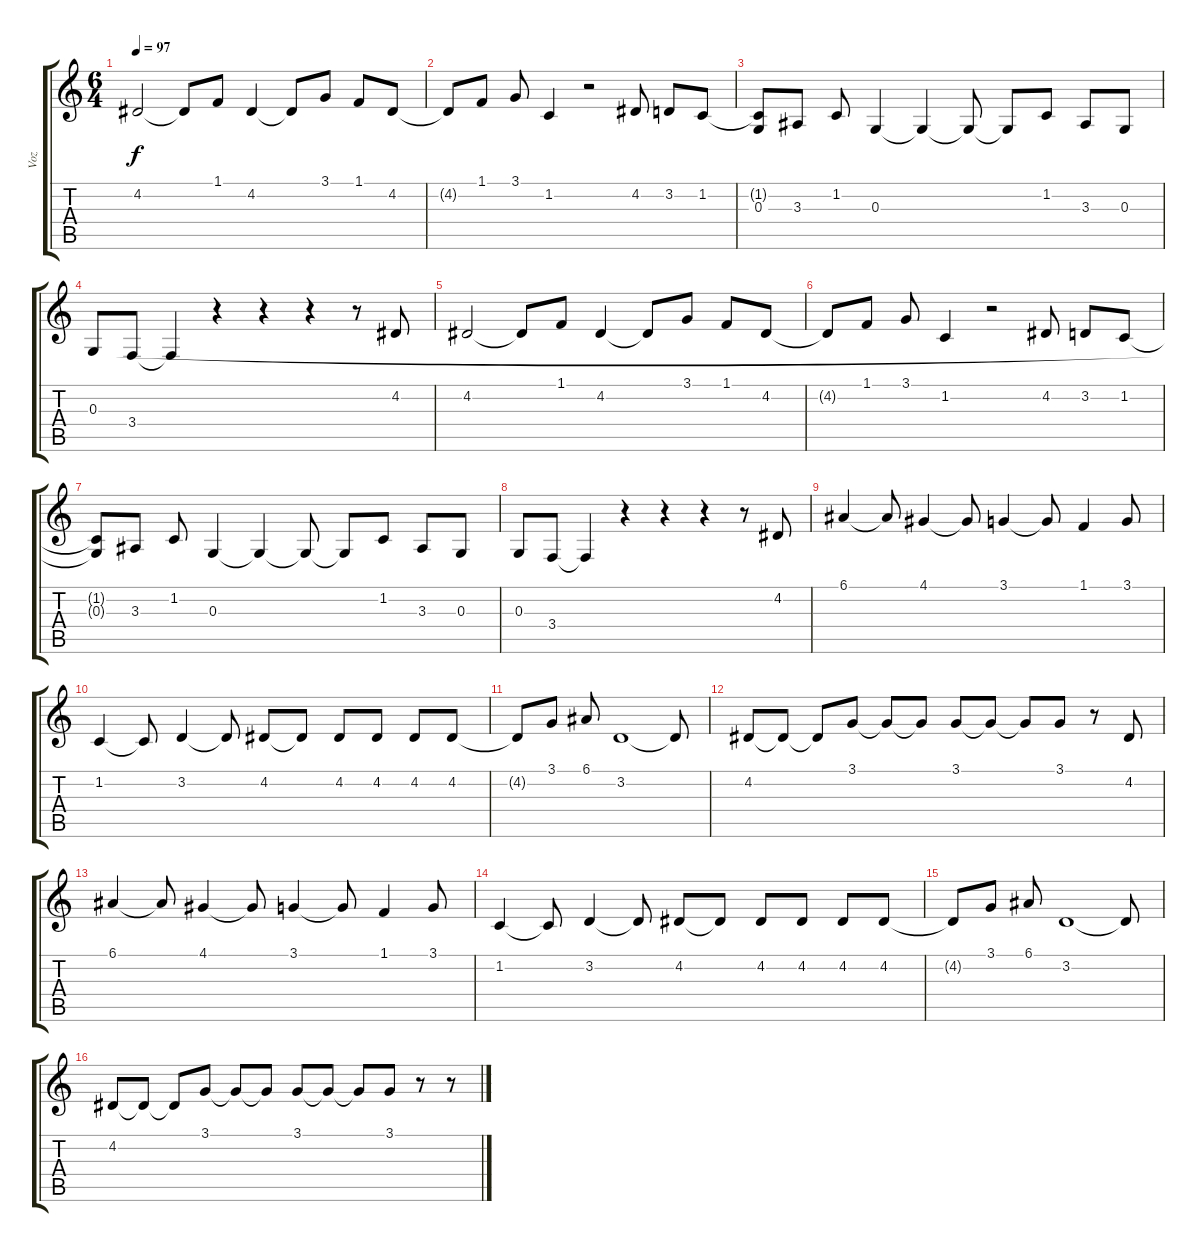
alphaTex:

\track ("Voz" "Voz") {instrument clarinet}
\staff {score tabs}
\tuning (E4 B3 G3 D3 A2 E2) {hide}
\ts (6 4)
\tempo 97
\clef g2
\ks c
4.2.2{dy f} 4.2{t}.8 1.1.8 4.2.4 4.2{t}.8 3.1.8 1.1.8 4.2.8 |
4.2{t}.8 1.1.8 3.1.8 1.2.4 r.2 4.2.8 3.2.8 1.2.8 |
(1.2{t} 0.3{t}).8 3.3.8 1.2.8 0.3.4 0.3{t}.4 0.3{t}.8 0.3{t}.8 1.2.8 3.3.8 0.3.8 |
0.3.8 3.4.8 3.4{t}.4 r.4 r.4 r.4 r.8 4.2.8 |
4.2.2 4.2{t}.8 1.1.8 4.2.4 4.2{t}.8 3.1.8 1.1.8 4.2.8 |
4.2{t}.8 1.1.8 3.1.8 1.2.4 r.2 4.2.8 3.2.8 1.2.8 |
(1.2{t} 0.3{t}).8 3.3.8 1.2.8 0.3.4 0.3{t}.4 0.3{t}.8 0.3{t}.8 1.2.8 3.3.8 0.3.8 |
0.3.8 3.4.8 3.4{t}.4 r.4 r.4 r.4 r.8 4.2.8 |
6.1.4 6.1{t}.8 4.1.4 4.1{t}.8 3.1.4 3.1{t}.8 1.1.4 3.1.8 |
1.2.4 1.2{t}.8 3.2.4 3.2{t}.8 4.2.8 4.2{t}.8 4.2.8 4.2.8 4.2.8 4.2.8 |
4.2{t}.8 3.1.8 6.1.8 3.2.1 3.2{t}.8 |
4.2.8 4.2{t}.8 4.2{t}.8 3.1.8 3.1{t}.8 3.1{t}.8 3.1.8 3.1{t}.8 3.1{t}.8 3.1.8 r.8 4.2.8 |
6.1.4 6.1{t}.8 4.1.4 4.1{t}.8 3.1.4 3.1{t}.8 1.1.4 3.1.8 |
1.2.4 1.2{t}.8 3.2.4 3.2{t}.8 4.2.8 4.2{t}.8 4.2.8 4.2.8 4.2.8 4.2.8 |
4.2{t}.8 3.1.8 6.1.8 3.2.1 3.2{t}.8 |
4.2.8 4.2{t}.8 4.2{t}.8 3.1.8 3.1{t}.8 3.1{t}.8 3.1.8 3.1{t}.8 3.1{t}.8 3.1.8 r.8 r.8
